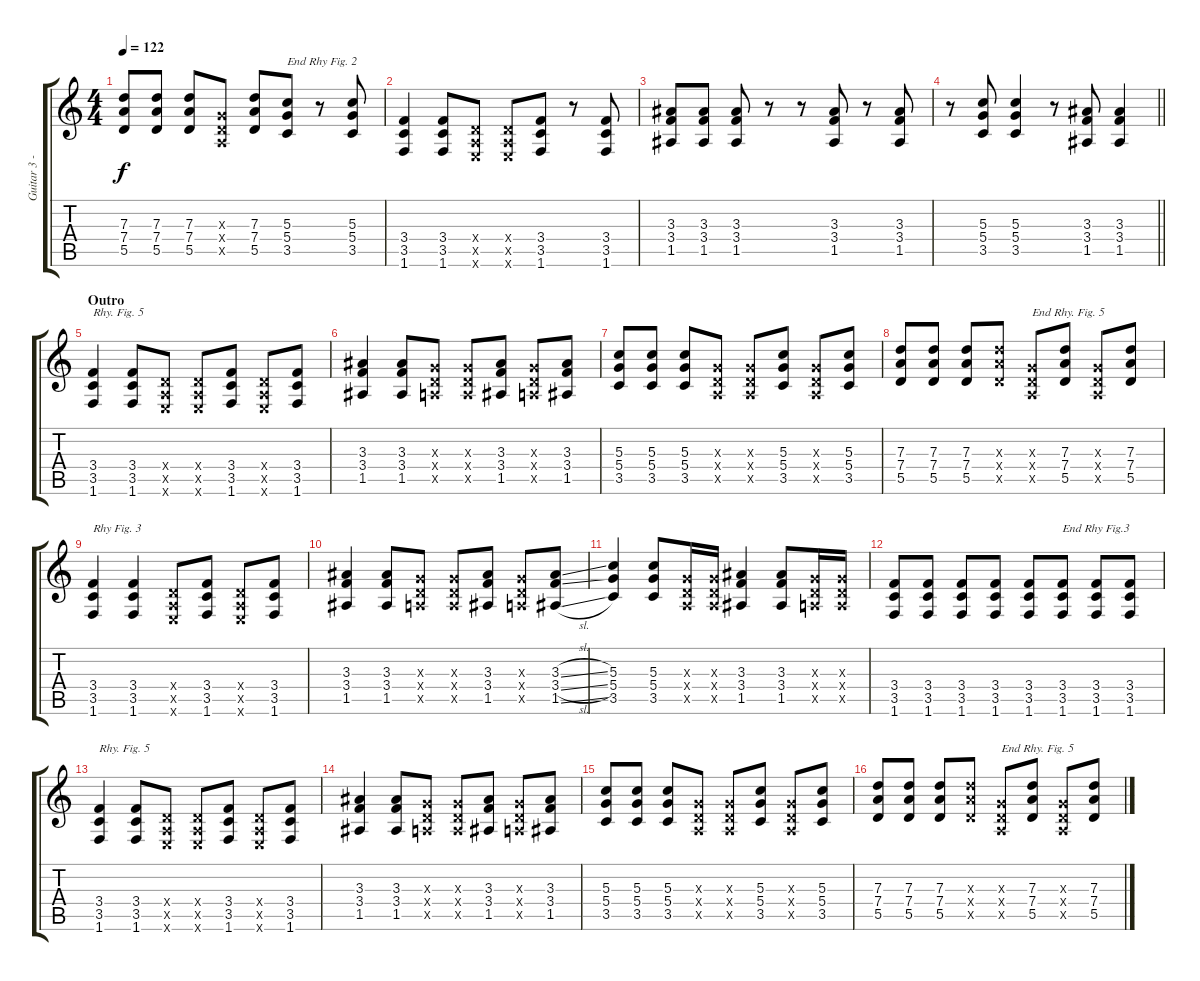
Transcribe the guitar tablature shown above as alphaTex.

\track ("Guitar 3 - Acoustic Guitar" "Guitar 3 -") {instrument acousticguitarsteel}
\staff {score tabs}
\tuning (E4 B3 G3 D3 A2 E2) {hide}
\ts (4 4)
\tempo 122
\clef g2
\ks c
(7.3{t} 7.4{t} 5.5{t}).8{dy f} (7.3 7.4 5.5).8 (7.3 7.4 5.5).8 (0.3{x} 0.4{x} 0.5{x}).8 (7.3 7.4 5.5).8 (5.3 5.4 3.5).8{txt "End Rhy Fig. 2"} r.8 (5.3 5.4 3.5).8 |
(3.4 3.5 1.6).4 (3.4 3.5 1.6).8 (0.4{x} 0.5{x} 0.6{x}).8 (0.4{x} 0.5{x} 0.6{x}).8 (3.4 3.5 1.6).8 r.8 (3.4 3.5 1.6).8 |
(3.3 3.4 1.5).8 (3.3 3.4 1.5).8 (3.3 3.4 1.5).8 r.8 r.8 (3.3 3.4 1.5).8 r.8 (3.3 3.4 1.5).8 |
\barLineRight lightlight
r.8 (5.3 5.4 3.5).8 (5.3 5.4 3.5).4 r.8 (3.3 3.4 1.5).8 (3.3 3.4 1.5).4 |
\section ("" "Outro")
(3.4 3.5 1.6).4{txt "Rhy. Fig. 5"} (3.4 3.5 1.6).8 (0.4{x} 0.5{x} 0.6{x}).8 (0.4{x} 0.5{x} 0.6{x}).8 (3.4 3.5 1.6).8 (0.4{x} 0.5{x} 0.6{x}).8 (3.4 3.5 1.6).8 |
(3.3 3.4 1.5).4 (3.3 3.4 1.5).8 (0.3{x} 0.4{x} 0.5{x}).8 (0.3{x} 0.4{x} 0.5{x}).8 (3.3 3.4 1.5).8 (0.3{x} 0.4{x} 0.5{x}).8 (3.3 3.4 1.5).8 |
(5.3 5.4 3.5).8 (5.3 5.4 3.5).8 (5.3 5.4 3.5).8 (0.3{x} 0.4{x} 0.5{x}).8 (0.3{x} 0.4{x} 0.5{x}).8 (5.3 5.4 3.5).8 (0.3{x} 0.4{x} 0.5{x}).8 (5.3 5.4 3.5).8 |
(7.3 7.4 5.5).8 (7.3 7.4 5.5).8 (7.3 7.4 5.5).8 (7.3{x} 7.4{x} 5.5{x}).8 (0.3{x} 0.4{x} 0.5{x}).8{txt "End Rhy. Fig. 5"} (7.3 7.4 5.5).8 (0.3{x} 0.4{x} 0.5{x}).8 (7.3 7.4 5.5).8 |
(3.4 3.5 1.6).4{txt "Rhy Fig. 3"} (3.4 3.5 1.6).4 (0.4{x} 0.5{x} 0.6{x}).8 (3.4 3.5 1.6).8 (0.4{x} 0.5{x} 0.6{x}).8 (3.4 3.5 1.6).8 |
(3.3 3.4 1.5).4 (3.3 3.4 1.5).8 (0.3{x} 0.4{x} 0.5{x}).8 (0.3{x} 0.4{x} 0.5{x}).8 (3.3 3.4 1.5).8 (0.3{x} 0.4{x} 0.5{x}).8 (3.3{sl} 3.4{sl} 1.5{sl}).8 |
(5.3 5.4 3.5).4 (5.3 5.4 3.5).8 (0.3{x} 0.4{x} 0.5{x}).16 (0.3{x} 0.4{x} 0.5{x}).16 (3.3 3.4 1.5).4 (3.3 3.4 1.5).8 (0.3{x} 0.4{x} 0.5{x}).16 (0.3{x} 0.4{x} 0.5{x}).16 |
(3.4 3.5 1.6).8 (3.4 3.5 1.6).8 (3.4 3.5 1.6).8 (3.4 3.5 1.6).8 (3.4 3.5 1.6).8 (3.4 3.5 1.6).8{txt "End Rhy Fig.3"} (3.4 3.5 1.6).8 (3.4 3.5 1.6).8 |
(3.4 3.5 1.6).4{txt "Rhy. Fig. 5"} (3.4 3.5 1.6).8 (0.4{x} 0.5{x} 0.6{x}).8 (0.4{x} 0.5{x} 0.6{x}).8 (3.4 3.5 1.6).8 (0.4{x} 0.5{x} 0.6{x}).8 (3.4 3.5 1.6).8 |
(3.3 3.4 1.5).4 (3.3 3.4 1.5).8 (0.3{x} 0.4{x} 0.5{x}).8 (0.3{x} 0.4{x} 0.5{x}).8 (3.3 3.4 1.5).8 (0.3{x} 0.4{x} 0.5{x}).8 (3.3 3.4 1.5).8 |
(5.3 5.4 3.5).8 (5.3 5.4 3.5).8 (5.3 5.4 3.5).8 (0.3{x} 0.4{x} 0.5{x}).8 (0.3{x} 0.4{x} 0.5{x}).8 (5.3 5.4 3.5).8 (0.3{x} 0.4{x} 0.5{x}).8 (5.3 5.4 3.5).8 |
(7.3 7.4 5.5).8 (7.3 7.4 5.5).8 (7.3 7.4 5.5).8 (7.3{x} 7.4{x} 5.5{x}).8 (0.3{x} 0.4{x} 0.5{x}).8{txt "End Rhy. Fig. 5"} (7.3 7.4 5.5).8 (0.3{x} 0.4{x} 0.5{x}).8 (7.3 7.4 5.5).8
